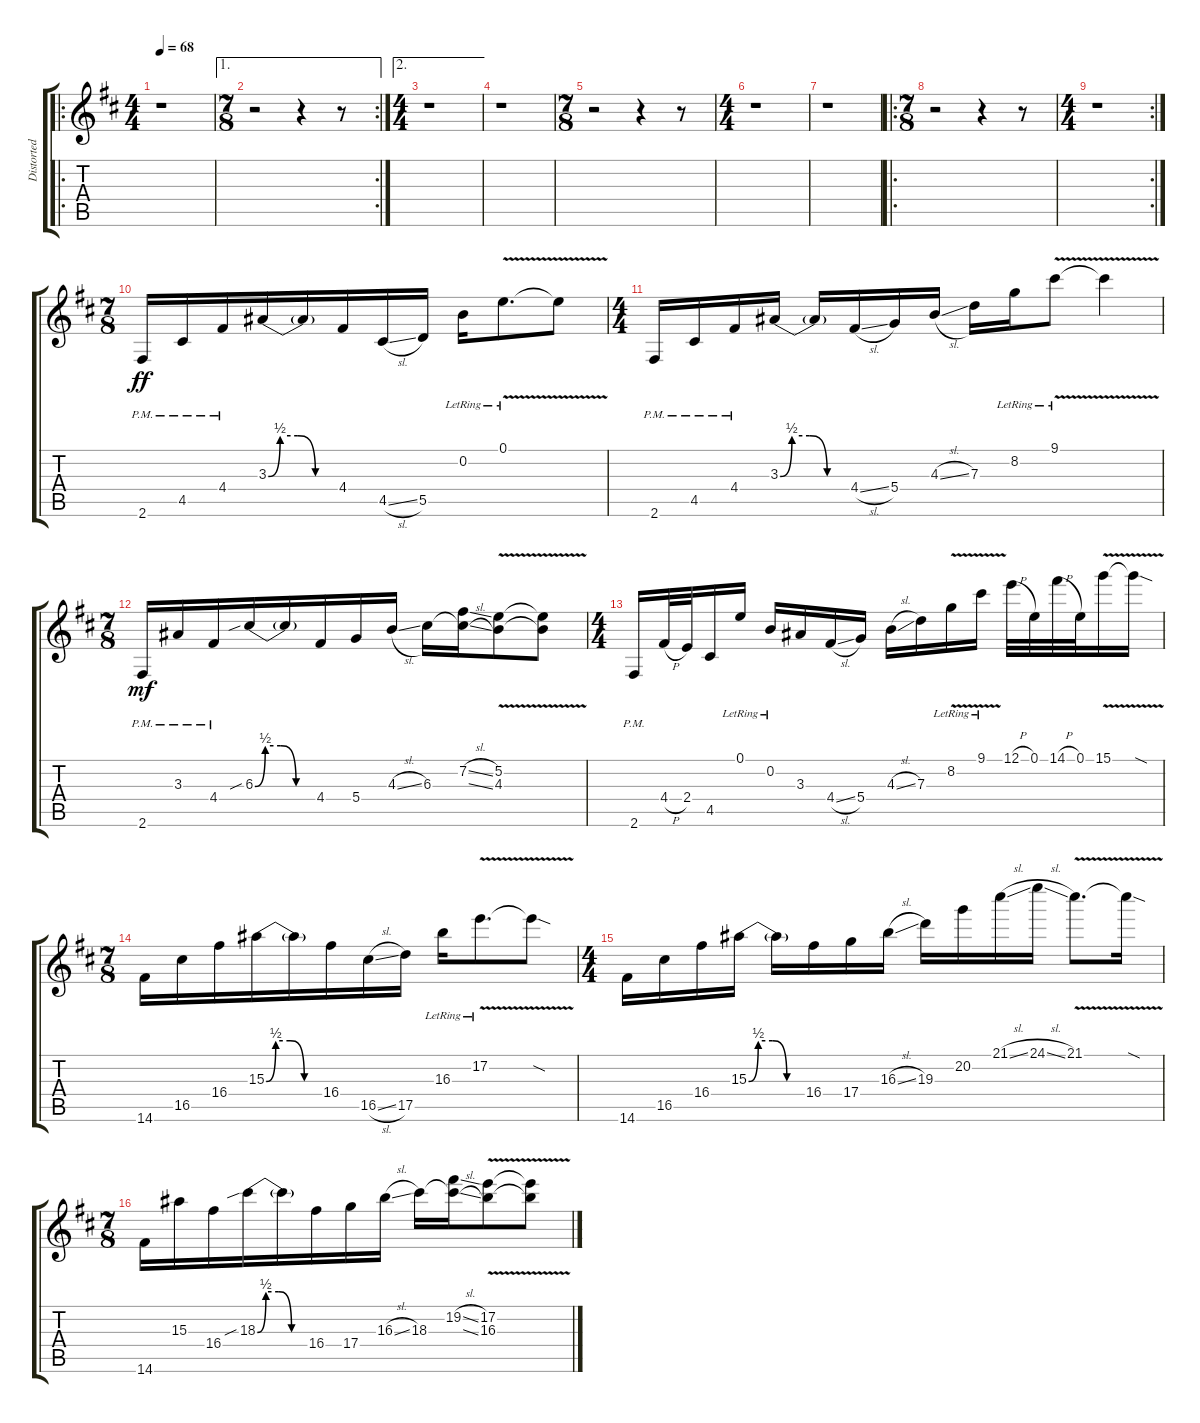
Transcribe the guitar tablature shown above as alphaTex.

\track ("Distorted [Lead]" "Distorted ") {instrument overdrivenguitar}
\staff {score tabs}
\tuning (E4 B3 G3 D3 A2 E2) {hide}
\ro
\ts (4 4)
\tempo 68
\clef g2
\ks d
r.1{dy ff instrument overdrivenguitar} |
\ae 1
\rc 2
\ts (7 8)
r.2 r.4 r.8 |
\ae 2
\ts (4 4)
r.1 |
r.1 |
\ts (7 8)
r.2 r.4 r.8 |
\ts (4 4)
r.1 |
r.1 |
\ro
\ts (7 8)
r.2 r.4 r.8 |
\rc 2
\ts (4 4)
r.1 |
\ts (7 8)
2.6{pm}.16 4.5{pm}.16 4.4{pm}.16 3.3{be (custom 0 0 10 2 25 2 40 0 60 0)}.16 3.3{t}.16 4.4.16 4.5{sl}.16 5.5.16 0.2{lr}.16 0.1{v lr}.8{d} 0.1{v t}.8 |
\ts (4 4)
2.6{pm}.16 4.5{pm}.16 4.4{pm}.16 3.3{be (custom 0 0 10 2 25 2 40 0 60 0)}.16 3.3{t}.16 4.4{sl}.16 5.4.16 4.3{sl}.16 7.3.16 8.2{lr}.16 9.1{v lr}.8 9.1{v t}.4 |
\ts (7 8)
2.6{pm}.16{dy mf} 3.3{pm}.16 4.4{pm}.16 6.3{be (custom 0 0 10 2 25 2 40 0 60 0) sib}.16 6.3{t}.16 4.4.16 5.4.16 4.3{sl}.16 6.3.16 (7.2{sl} 6.3{sl t}).16 (5.2{v} 4.3{v}).8 (5.2{v t} 4.3{v t}).8 |
\ts (4 4)
2.6{pm}.16 4.4{h}.32 2.4.32 4.5.16 0.1{lr}.16 0.2{lr}.16 3.3.16 4.4{sl}.16 5.4.16 4.3{sl}.16 7.3.16 8.2{v lr}.16 9.1{v lr}.16 12.1{h}.32 0.1.32 14.1{h}.32 0.1.32 15.1{v}.16 15.1{sod t}.16 |
\ts (7 8)
14.6.16 16.5.16 16.4.16 15.3{be (custom 0 0 10 2 25 2 40 0 60 0)}.16 15.3{t}.16 16.4.16 16.5{sl}.16 17.5.16 16.3{lr}.16 17.2{v lr}.8{d} 17.2{sod t}.8 |
\ts (4 4)
14.6.16 16.5.16 16.4.16 15.3{be (custom 0 0 10 2 25 2 40 0 60 0)}.16 15.3{t}.16 16.4.16 17.4.16 16.3{sl}.16 19.3.16 20.2.16 21.1{sl}.16 24.1{sl}.16 21.1{v}.8{d} 21.1{sod t}.16 |
\ts (7 8)
14.6.16 15.3.16 16.4.16 18.3{be (custom 0 0 10 2 25 2 40 0 60 0) sib}.16 18.3{t}.16 16.4.16 17.4.16 16.3{sl}.16 18.3.16 (19.2{sl} 18.3{sl t}).16 (17.2{v} 16.3{v}).8 (17.2{v t} 16.3{v t}).8
